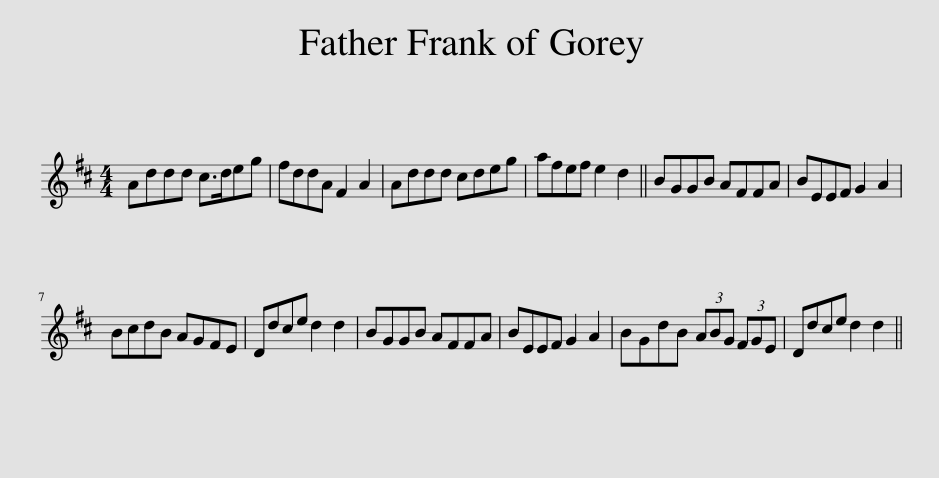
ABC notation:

X:1
L:1/8
M:4/4
I:linebreak $
K:D
V:1 treble
V:1
 Addd c>deg | fddA F2 A2 | Addd cdeg | afef e2 d2 || BGGB AFFA | %5
 BEEF G2 A2 |$ BcdB AGFE | Ddce d2 d2 | BGGB AFFA | BEEF G2 A2 | %10
 BGdB (3ABG (3FGE | Ddce d2 d2 || %12
